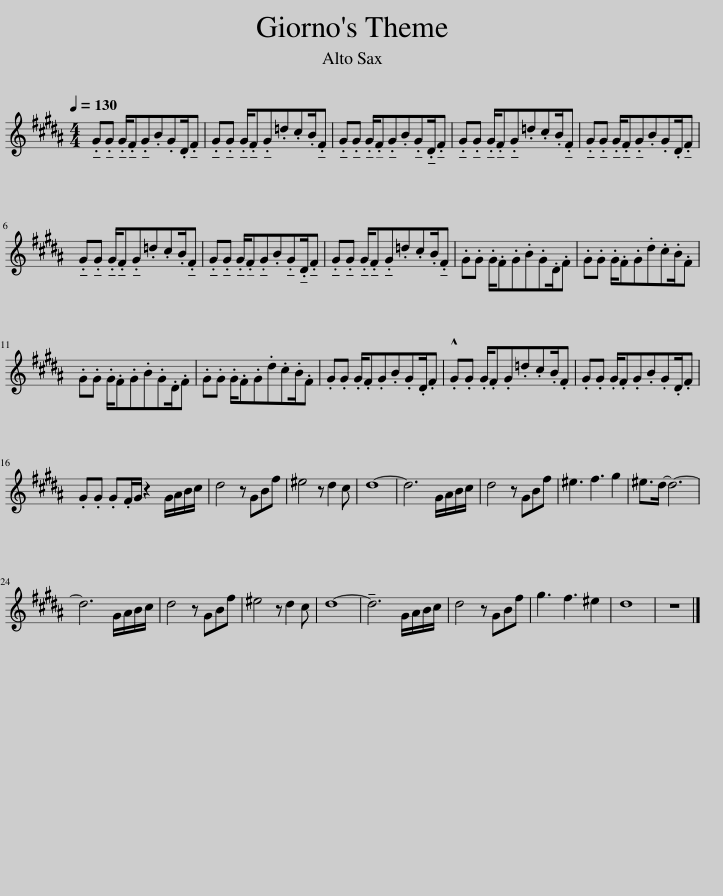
X:1
L:1/8
Q:1/4=130
M:4/4
I:linebreak $
K:none
V:1 treble transpose=-9
V:1
[K:B] .!tenuto!G.!tenuto!G .!tenuto!G/.!tenuto!F.!tenuto!G.B.G.D/.!tenuto!F | .!tenuto!G.!tenuto!G .!tenuto!G/.!tenuto!F.!tenuto!G.=d.c.B/.!tenuto!F | .!tenuto!G.!tenuto!G .!tenuto!G/.!tenuto!F.!tenuto!G.B.!tenuto!G.!tenuto!D/.!tenuto!F | .!tenuto!G.!tenuto!G .!tenuto!G/.!tenuto!F.!tenuto!G.=d.c.B/.!tenuto!F | .!tenuto!G.!tenuto!G .!tenuto!G/.!tenuto!F.!tenuto!G.B.G.D/.!tenuto!F |$ %5
 .!tenuto!G.!tenuto!G .!tenuto!G/.!tenuto!F.!tenuto!G.=d.c.B/.!tenuto!F | .!tenuto!G.!tenuto!G .!tenuto!G/.!tenuto!F.!tenuto!G.B.!tenuto!G.!tenuto!D/.!tenuto!F | .!tenuto!G.!tenuto!G .!tenuto!G/.!tenuto!F.!tenuto!G.=d.c.B/.!tenuto!F | .G.G .G/.F.G.B.G.D/.F | .G.G .G/.F.G.d.c.B/.F |$ %10
 .G.G .G/.F.G.B.G.D/.F | .G.G .G/.F.G.d.c.B/.F | .G.G .G/.F.G.B.G.D/.F | .!^!G.G .G/.F.G.=d.c.B/.F | .G.G .G/.F.G.B.G.D/.F |$ %15
 .G.G .G.F/G/ z2 G/A/B/c/ | d4 z GBf | ^e4 z d2 c | d8- | d6 G/A/B/c/ | %20
 d4 z GBf | ^e3 f3 g2 | ^e>d- d6- |$ d6 G/A/B/c/ | d4 z GBf | %25
 ^e4 z d2 c | d8- | !tenuto!d6 G/A/B/c/ | d4 z GBf | g3 f3 ^e2 | %30
 d8 | z8 |] %32
